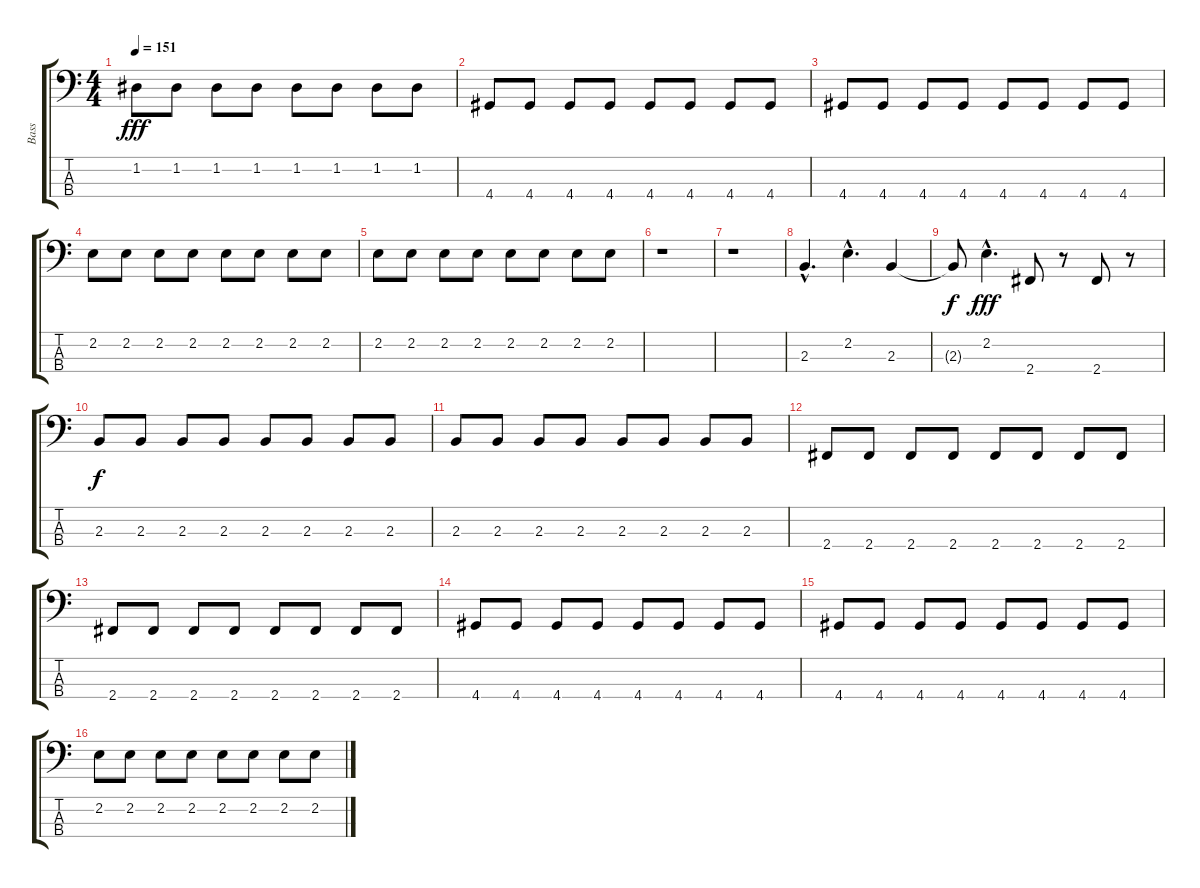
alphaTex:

\track ("Bass" "Bass") {instrument electricbassfinger}
\staff {score tabs}
\tuning (G2 D2 A1 E1) {hide}
\ts (4 4)
\tempo 151
\clef f4
\ks c
1.2.8{dy fff} 1.2.8 1.2.8 1.2.8 1.2.8 1.2.8 1.2.8 1.2.8 |
4.4.8 4.4.8 4.4.8 4.4.8 4.4.8 4.4.8 4.4.8 4.4.8 |
4.4.8 4.4.8 4.4.8 4.4.8 4.4.8 4.4.8 4.4.8 4.4.8 |
2.2.8 2.2.8 2.2.8 2.2.8 2.2.8 2.2.8 2.2.8 2.2.8 |
2.2.8 2.2.8 2.2.8 2.2.8 2.2.8 2.2.8 2.2.8 2.2.8 |
r.1 |
r.1 |
2.3{hac}.4{d} 2.2{hac}.4{d} 2.3.4 |
2.3{t}.8{dy f} 2.2{hac}.4{d dy fff} 2.4.8 r.8 2.4.8 r.8 |
2.3.8{dy f} 2.3.8 2.3.8 2.3.8 2.3.8 2.3.8 2.3.8 2.3.8 |
2.3.8 2.3.8 2.3.8 2.3.8 2.3.8 2.3.8 2.3.8 2.3.8 |
2.4.8 2.4.8 2.4.8 2.4.8 2.4.8 2.4.8 2.4.8 2.4.8 |
2.4.8 2.4.8 2.4.8 2.4.8 2.4.8 2.4.8 2.4.8 2.4.8 |
4.4.8 4.4.8 4.4.8 4.4.8 4.4.8 4.4.8 4.4.8 4.4.8 |
4.4.8 4.4.8 4.4.8 4.4.8 4.4.8 4.4.8 4.4.8 4.4.8 |
2.2.8 2.2.8 2.2.8 2.2.8 2.2.8 2.2.8 2.2.8 2.2.8
